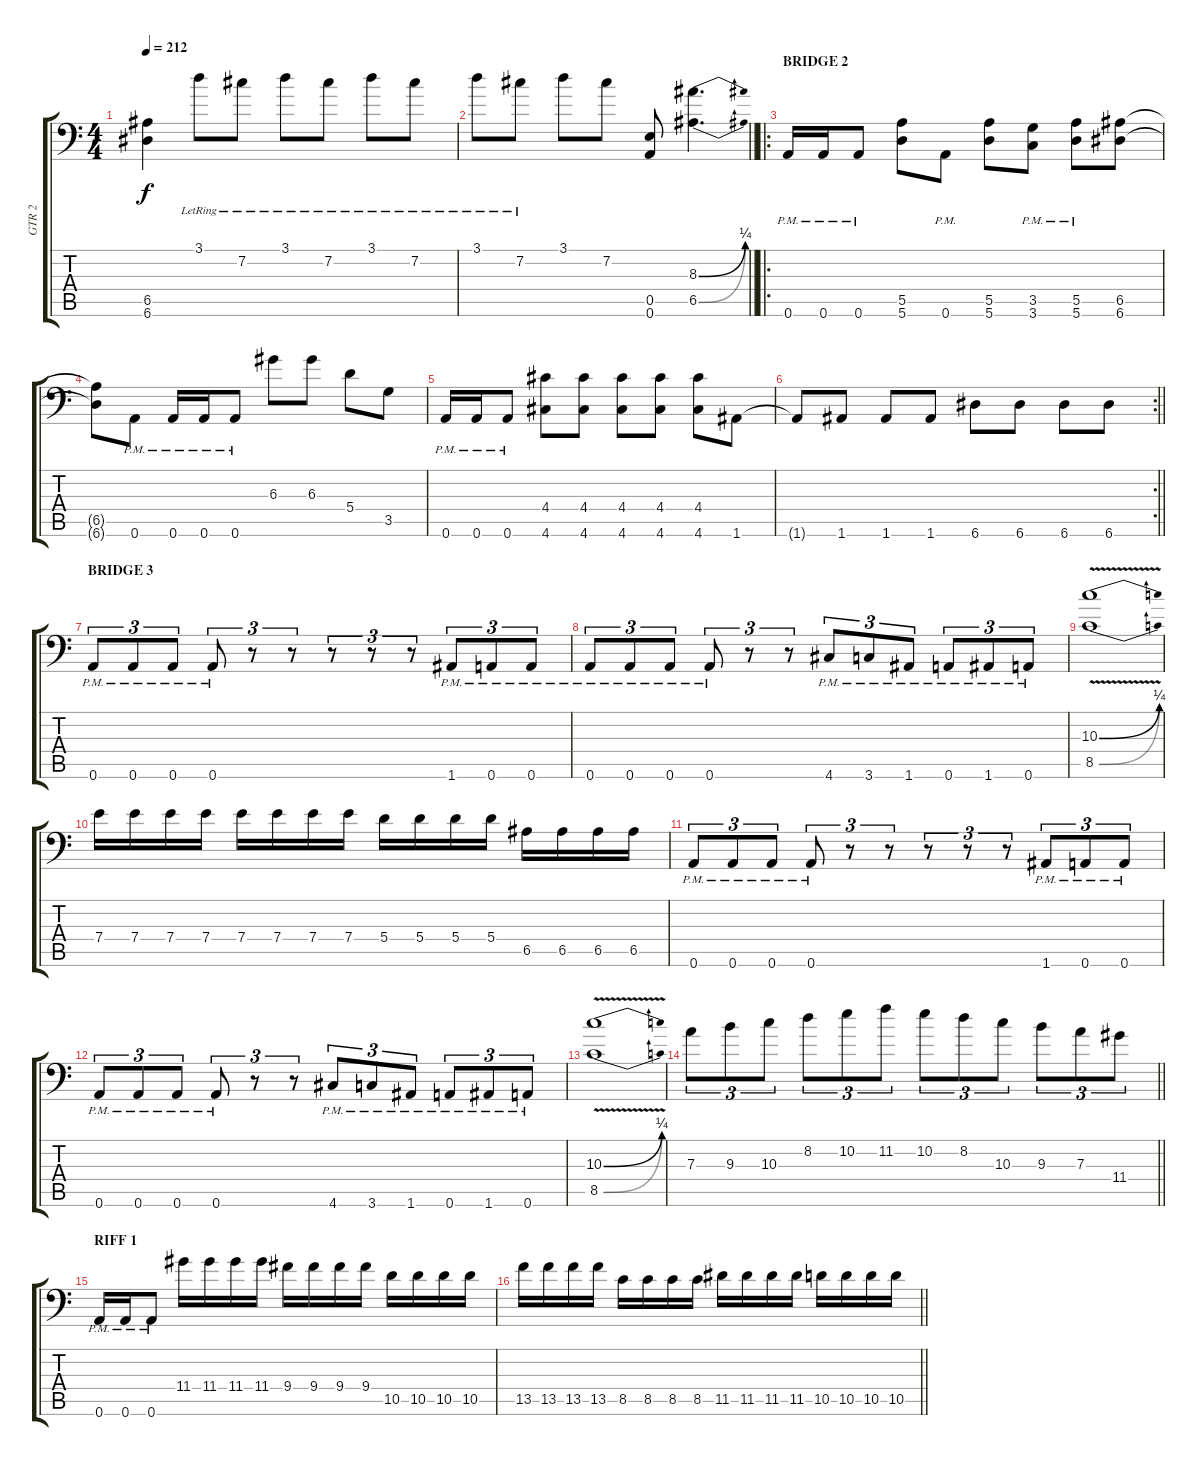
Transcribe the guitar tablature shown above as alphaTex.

\track ("GTR 2" "GTR 2") {instrument overdrivenguitar}
\staff {score tabs}
\tuning (B3 Gb3 D3 A2 E2 A1) {hide}
\ts (4 4)
\tempo 212
\clef f4
\ks c
(6.5{t} 6.6{t}).4{dy f} 3.1{lr}.8 7.2{lr}.8 3.1{lr}.8 7.2{lr}.8 3.1{lr}.8 7.2{lr}.8 |
\barLineRight lightlight
3.1{lr}.8 7.2{lr}.8 3.1.8 7.2.8 (0.5 0.6).8 (8.3{be (bend 0 0 60 1)} 6.5{be (bend 0 0 60 1)}).4{d} |
\ro
\section ("" "BRIDGE 2")
0.6{pm}.16 0.6{pm}.16 0.6{pm}.8 (5.5 5.6).8 0.6{pm}.8 (5.5 5.6).8 (3.5{pm} 3.6{pm}).8 (5.5{pm} 5.6{pm}).8 (6.5 6.6).8 |
(6.5{t} 6.6{t}).8 0.6{pm}.8 0.6{pm}.16 0.6{pm}.16 0.6{pm}.8 6.3.8 6.3.8 5.4.8 3.5.8 |
0.6{pm}.16 0.6{pm}.16 0.6{pm}.8 (4.4 4.6).8 (4.4 4.6).8 (4.4 4.6).8 (4.4 4.6).8 (4.4 4.6).8 1.6.8 |
\rc 2
\barLineRight lightlight
1.6{t}.8 1.6.8 1.6.8 1.6.8 6.6.8 6.6.8 6.6.8 6.6.8 |
\section ("" "BRIDGE 3")
0.6{pm}.8{tu (3 2)} 0.6{pm}.8{tu (3 2)} 0.6{pm}.8{tu (3 2)} 0.6{pm}.8{tu (3 2)} r.8{tu (3 2)} r.8{tu (3 2)} r.8{tu (3 2)} r.8{tu (3 2)} r.8{tu (3 2)} 1.6{pm}.8{tu (3 2)} 0.6{pm}.8{tu (3 2)} 0.6{pm}.8{tu (3 2)} |
0.6{pm}.8{tu (3 2)} 0.6{pm}.8{tu (3 2)} 0.6{pm}.8{tu (3 2)} 0.6{pm}.8{tu (3 2)} r.8{tu (3 2)} r.8{tu (3 2)} 4.6{pm}.8{tu (3 2)} 3.6{pm}.8{tu (3 2)} 1.6{pm}.8{tu (3 2)} 0.6{pm}.8{tu (3 2)} 1.6{pm}.8{tu (3 2)} 0.6{pm}.8{tu (3 2)} |
(10.3{be (bend 0 0 60 1) v} 8.5{be (bend 0 0 60 1) v}).1 |
7.4.16 7.4.16 7.4.16 7.4.16 7.4.16 7.4.16 7.4.16 7.4.16 5.4.16 5.4.16 5.4.16 5.4.16 6.5.16 6.5.16 6.5.16 6.5.16 |
0.6{pm}.8{tu (3 2)} 0.6{pm}.8{tu (3 2)} 0.6{pm}.8{tu (3 2)} 0.6{pm}.8{tu (3 2)} r.8{tu (3 2)} r.8{tu (3 2)} r.8{tu (3 2)} r.8{tu (3 2)} r.8{tu (3 2)} 1.6{pm}.8{tu (3 2)} 0.6{pm}.8{tu (3 2)} 0.6{pm}.8{tu (3 2)} |
0.6{pm}.8{tu (3 2)} 0.6{pm}.8{tu (3 2)} 0.6{pm}.8{tu (3 2)} 0.6{pm}.8{tu (3 2)} r.8{tu (3 2)} r.8{tu (3 2)} 4.6{pm}.8{tu (3 2)} 3.6{pm}.8{tu (3 2)} 1.6{pm}.8{tu (3 2)} 0.6{pm}.8{tu (3 2)} 1.6{pm}.8{tu (3 2)} 0.6{pm}.8{tu (3 2)} |
(10.3{be (bend 0 0 60 1) v} 8.5{be (bend 0 0 60 1) v}).1 |
\barLineRight lightlight
7.3.8{tu (3 2)} 9.3.8{tu (3 2)} 10.3.8{tu (3 2)} 8.2.8{tu (3 2)} 10.2.8{tu (3 2)} 11.2.8{tu (3 2)} 10.2.8{tu (3 2)} 8.2.8{tu (3 2)} 10.3.8{tu (3 2)} 9.3.8{tu (3 2)} 7.3.8{tu (3 2)} 11.4.8{tu (3 2)} |
\section ("" "RIFF 1")
0.6{pm}.16 0.6{pm}.16 0.6{pm}.8 11.4.16 11.4.16 11.4.16 11.4.16 9.4.16 9.4.16 9.4.16 9.4.16 10.5.16 10.5.16 10.5.16 10.5.16 |
\barLineRight lightlight
13.5.16 13.5.16 13.5.16 13.5.16 8.5.16 8.5.16 8.5.16 8.5.16 11.5.16 11.5.16 11.5.16 11.5.16 10.5.16 10.5.16 10.5.16 10.5.16
